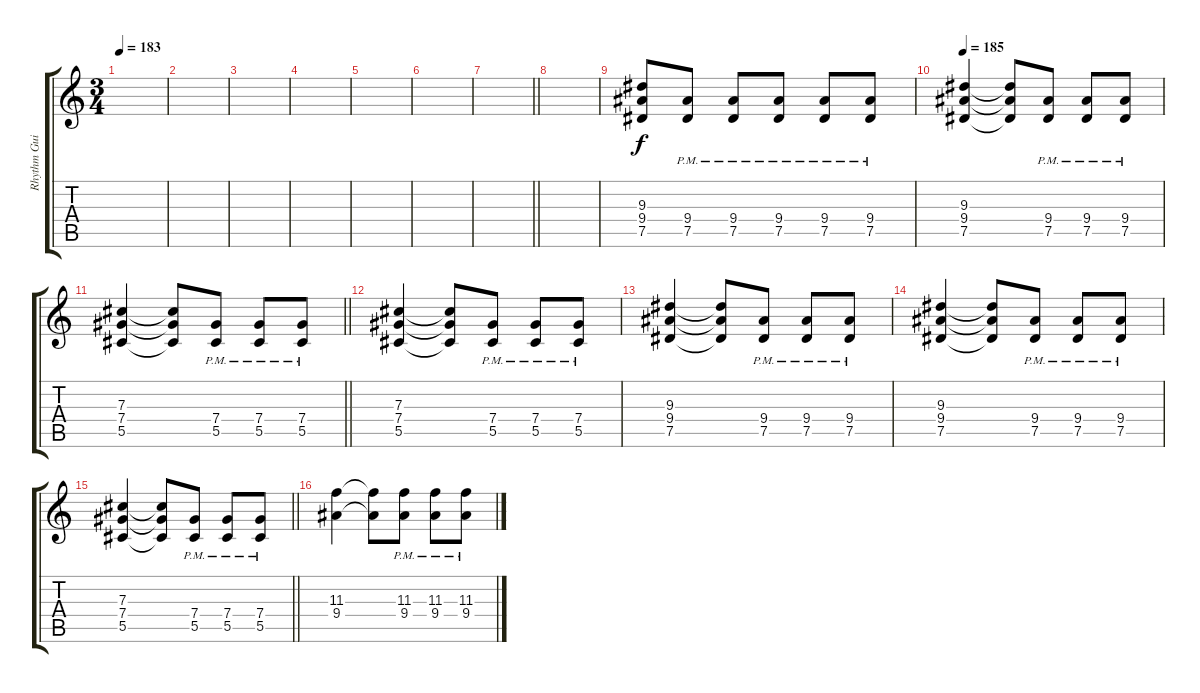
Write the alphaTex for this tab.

\track ("Rhythm Guitar" "Rhythm Gui") {instrument overdrivenguitar}
\staff {score tabs}
\tuning (Eb4 Bb3 Gb3 Db3 Ab2 Eb2) {hide}
\ts (3 4)
\tempo 183
\clef g2
\ks c
|
|
|
|
|
|
\barLineRight lightlight
|
|
(9.3 9.4 7.5).8 (9.4{pm} 7.5{pm}).8 (9.4{pm} 7.5{pm}).8 (9.4{pm} 7.5{pm}).8 (9.4{pm} 7.5{pm}).8 (9.4{pm} 7.5{pm}).8 |
\tempo 185
(9.3 9.4 7.5).4 (9.3{t} 9.4{t} 7.5{t}).8 (9.4{pm} 7.5{pm}).8 (9.4{pm} 7.5{pm}).8 (9.4{pm} 7.5{pm}).8 |
\barLineRight lightlight
(7.3 7.4 5.5).4 (7.3{t} 7.4{t} 5.5{t}).8 (7.4{pm} 5.5{pm}).8 (7.4{pm} 5.5{pm}).8 (7.4{pm} 5.5{pm}).8 |
(7.3 7.4 5.5).4 (7.3{t} 7.4{t} 5.5{t}).8 (7.4{pm} 5.5{pm}).8 (7.4{pm} 5.5{pm}).8 (7.4{pm} 5.5{pm}).8 |
(9.3 9.4 7.5).4 (9.3{t} 9.4{t} 7.5{t}).8 (9.4{pm} 7.5{pm}).8 (9.4{pm} 7.5{pm}).8 (9.4{pm} 7.5{pm}).8 |
(9.3 9.4 7.5).4 (9.3{t} 9.4{t} 7.5{t}).8 (9.4{pm} 7.5{pm}).8 (9.4{pm} 7.5{pm}).8 (9.4{pm} 7.5{pm}).8 |
\barLineRight lightlight
(7.3 7.4 5.5).4 (7.3{t} 7.4{t} 5.5{t}).8 (7.4{pm} 5.5{pm}).8 (7.4{pm} 5.5{pm}).8 (7.4{pm} 5.5{pm}).8 |
(11.3 9.4).4 (11.3{t} 9.4{t}).8 (11.3{pm} 9.4{pm}).8 (11.3{pm} 9.4{pm}).8 (11.3{pm} 9.4{pm}).8
